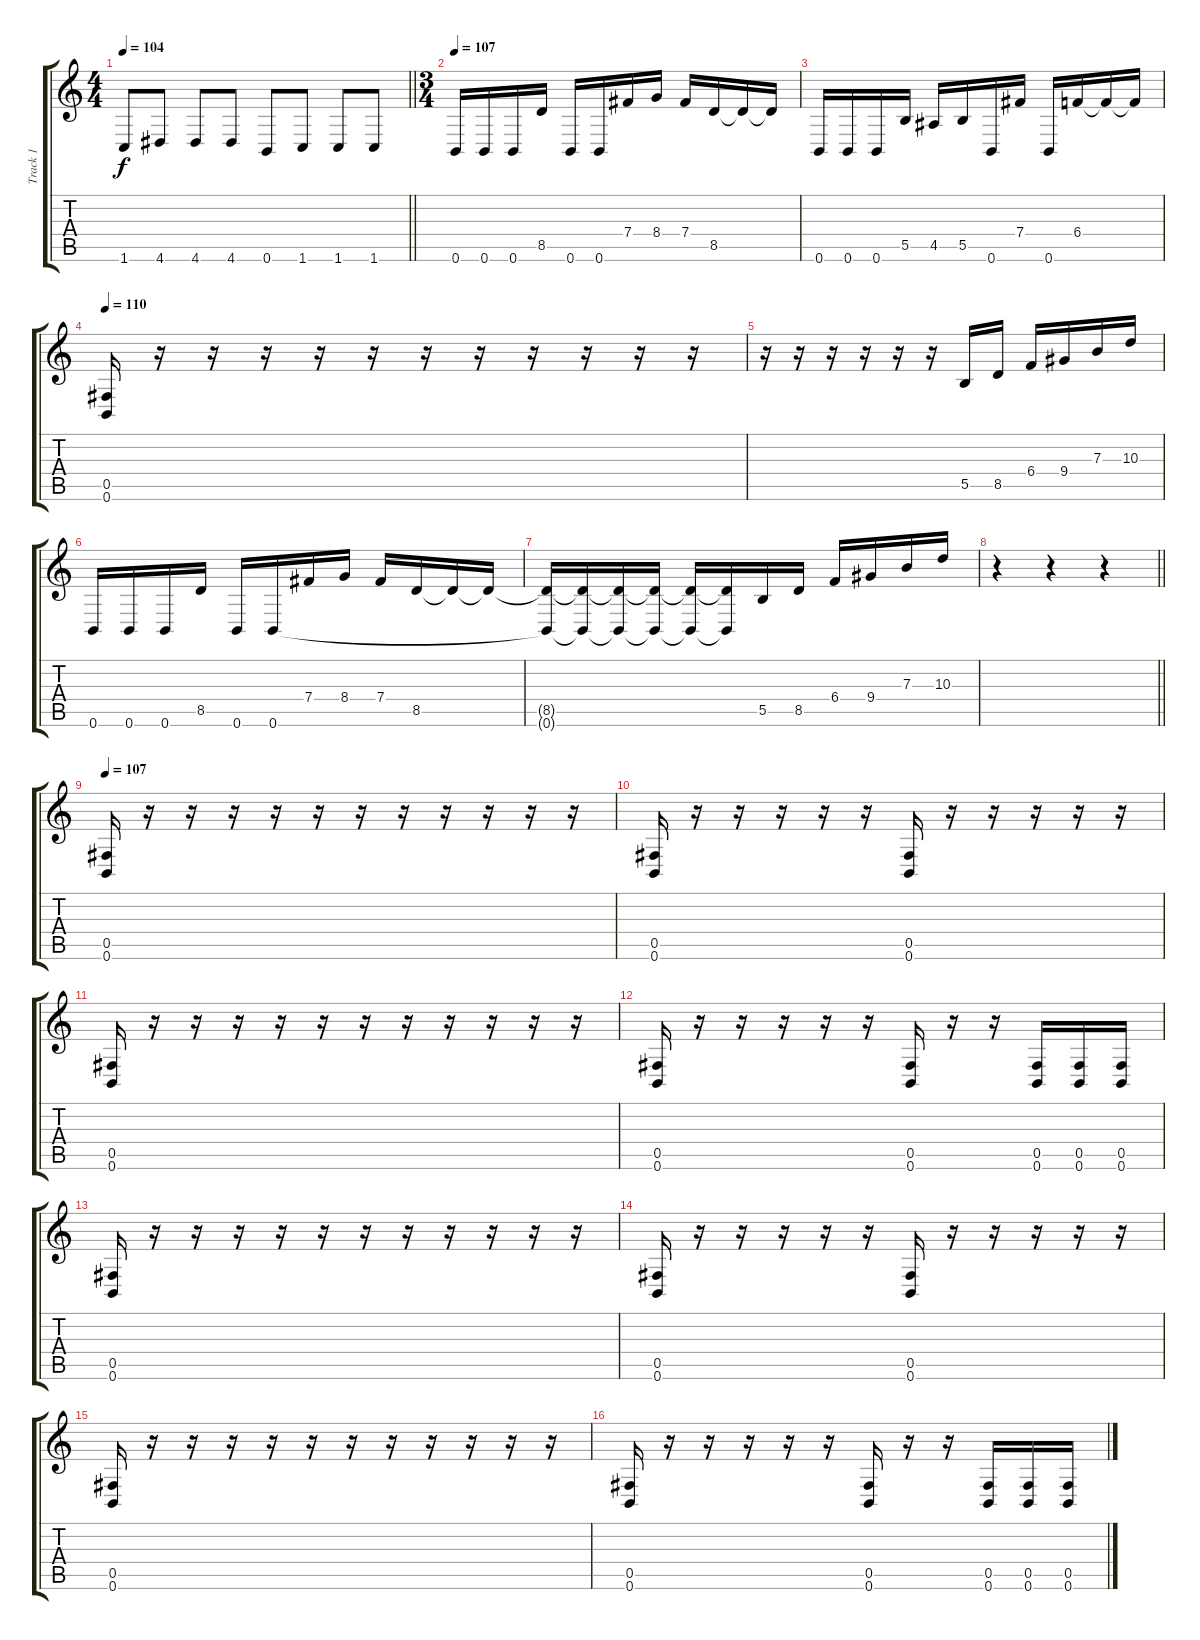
\track ("Track 1" "Track 1") {instrument distortionguitar}
\staff {score tabs}
\tuning (Db4 Ab3 E3 B2 Gb2 B1) {hide}
\ts (4 4)
\tempo 104
\clef g2
\barLineRight lightlight
\ks c
1.6.8{dy f} 4.6.8 4.6.8 4.6.8 0.6.8 1.6.8 1.6.8 1.6.8 |
\ts (3 4)
\tempo 110
\tempo 107
0.6.16 0.6.16 0.6.16 8.5.16 0.6.16 0.6.16 7.4.16 8.4.16 7.4.16 8.5.16 8.5{t}.16 8.5{t}.16 |
0.6.16 0.6.16 0.6.16 5.5.16 4.5.16 5.5.16 0.6.16 7.4.16 0.6.16 6.4.16 6.4{t}.16 6.4{t}.16 |
\tempo 110
(0.5 0.6).16 r.16 r.16 r.16 r.16 r.16 r.16 r.16 r.16 r.16 r.16 r.16 |
r.16 r.16 r.16 r.16 r.16 r.16 5.5.16 8.5.16 6.4.16 9.4.16 7.3.16 10.3.16 |
0.6.16 0.6.16 0.6.16 8.5.16 0.6.16 0.6.16 7.4.16 8.4.16 7.4.16 8.5.16 8.5{t}.16 8.5{t}.16 |
(8.5{t} 0.6{t}).16 (8.5{t} 0.6{t}).16 (8.5{t} 0.6{t}).16 (8.5{t} 0.6{t}).16 (8.5{t} 0.6{t}).16 (8.5{t} 0.6{t}).16 5.5.16 8.5.16 6.4.16 9.4.16 7.3.16 10.3.16 |
\barLineRight lightlight
r.4 r.4 r.4 |
\tempo 107
(0.5 0.6).16 r.16 r.16 r.16 r.16 r.16 r.16 r.16 r.16 r.16 r.16 r.16 |
(0.5 0.6).16 r.16 r.16 r.16 r.16 r.16 (0.5 0.6).16 r.16 r.16 r.16 r.16 r.16 |
(0.5 0.6).16 r.16 r.16 r.16 r.16 r.16 r.16 r.16 r.16 r.16 r.16 r.16 |
(0.5 0.6).16 r.16 r.16 r.16 r.16 r.16 (0.5 0.6).16 r.16 r.16 (0.5 0.6).16 (0.5 0.6).16 (0.5 0.6).16 |
(0.5 0.6).16 r.16 r.16 r.16 r.16 r.16 r.16 r.16 r.16 r.16 r.16 r.16 |
(0.5 0.6).16 r.16 r.16 r.16 r.16 r.16 (0.5 0.6).16 r.16 r.16 r.16 r.16 r.16 |
(0.5 0.6).16 r.16 r.16 r.16 r.16 r.16 r.16 r.16 r.16 r.16 r.16 r.16 |
(0.5 0.6).16 r.16 r.16 r.16 r.16 r.16 (0.5 0.6).16 r.16 r.16 (0.5 0.6).16 (0.5 0.6).16 (0.5 0.6).16
